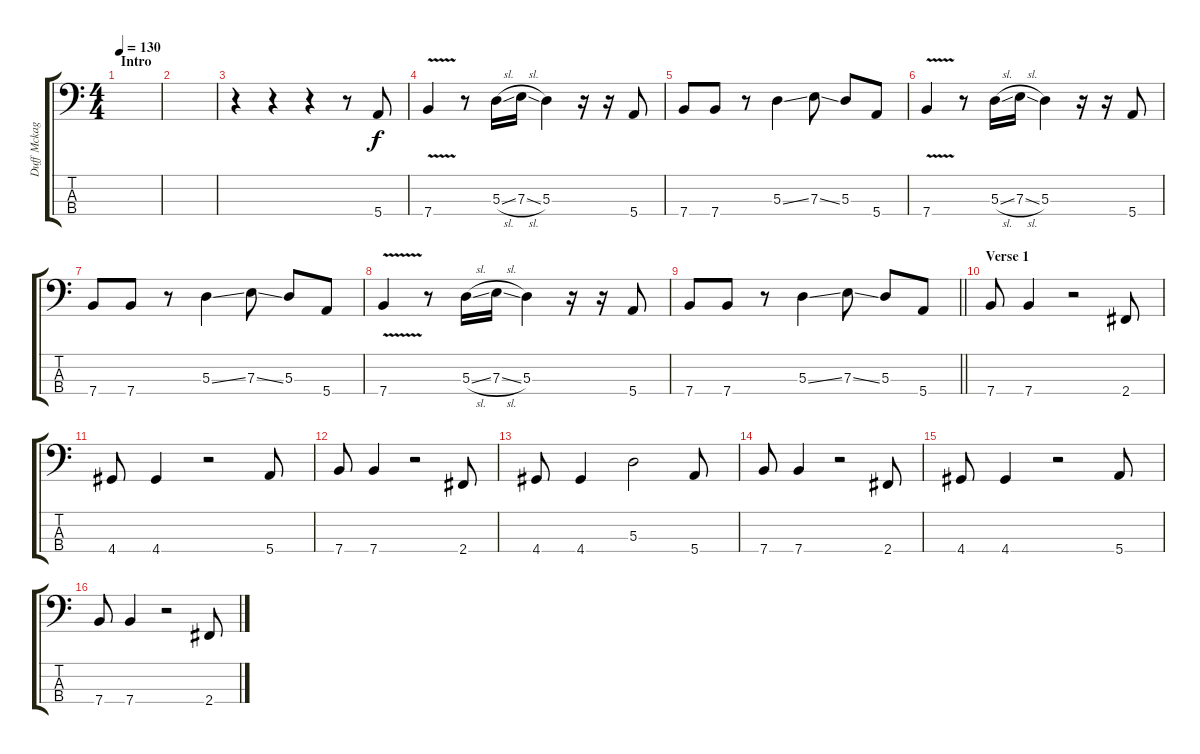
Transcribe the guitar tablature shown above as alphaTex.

\track ("Duff Mckagan" "Duff Mckag") {instrument electricbasspick}
\staff {score tabs}
\tuning (G2 D2 A1 E1) {hide}
\ts (4 4)
\section ("" "Intro")
\tempo 130
\clef f4
\ks c
|
|
r.4 r.4 r.4 r.8 5.4.8 |
7.4{v}.4 r.8 5.3{sl}.16 7.3{sl}.16 5.3.4 r.16 r.16 5.4.8 |
7.4.8 7.4.8 r.8 5.3{ss}.4 7.3{ss}.8 5.3.8 5.4.8 |
7.4{v}.4 r.8 5.3{sl}.16 7.3{sl}.16 5.3.4 r.16 r.16 5.4.8 |
7.4.8 7.4.8 r.8 5.3{ss}.4 7.3{ss}.8 5.3.8 5.4.8 |
7.4{v}.4 r.8 5.3{sl}.16 7.3{sl}.16 5.3.4 r.16 r.16 5.4.8 |
\barLineRight lightlight
7.4.8 7.4.8 r.8 5.3{ss}.4 7.3{ss}.8 5.3.8 5.4.8 |
\section ("" "Verse 1")
7.4.8 7.4.4 r.2 2.4.8 |
4.4.8 4.4.4 r.2 5.4.8 |
7.4.8 7.4.4 r.2 2.4.8 |
4.4.8 4.4.4 5.3.2 5.4.8 |
7.4.8 7.4.4 r.2 2.4.8 |
4.4.8 4.4.4 r.2 5.4.8 |
7.4.8 7.4.4 r.2 2.4.8
